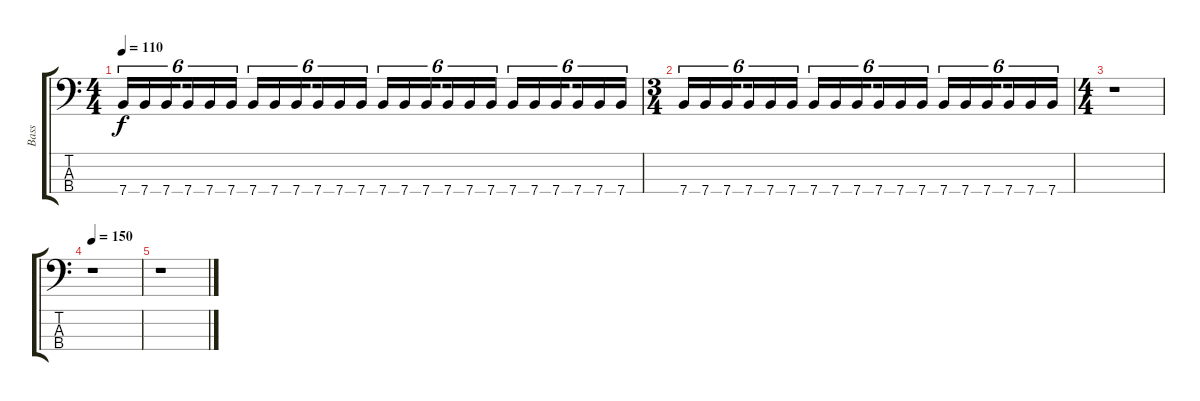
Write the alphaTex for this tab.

\track ("Bass" "Bass") {instrument electricbasspick}
\staff {score tabs}
\tuning (G2 D2 A1 E1) {hide}
\ts (4 4)
\tempo 110
\clef f4
\ks c
7.4.16{tu (6 4) dy f} 7.4.16{tu (6 4)} 7.4.16{tu (6 4) beam splitsecondary} 7.4.16{tu (6 4)} 7.4.16{tu (6 4)} 7.4.16{tu (6 4)} 7.4.16{tu (6 4)} 7.4.16{tu (6 4)} 7.4.16{tu (6 4) beam splitsecondary} 7.4.16{tu (6 4)} 7.4.16{tu (6 4)} 7.4.16{tu (6 4)} 7.4.16{tu (6 4)} 7.4.16{tu (6 4)} 7.4.16{tu (6 4) beam splitsecondary} 7.4.16{tu (6 4)} 7.4.16{tu (6 4)} 7.4.16{tu (6 4)} 7.4.16{tu (6 4)} 7.4.16{tu (6 4)} 7.4.16{tu (6 4) beam splitsecondary} 7.4.16{tu (6 4)} 7.4.16{tu (6 4)} 7.4.16{tu (6 4)} |
\ts (3 4)
7.4.16{tu (6 4)} 7.4.16{tu (6 4)} 7.4.16{tu (6 4) beam splitsecondary} 7.4.16{tu (6 4)} 7.4.16{tu (6 4)} 7.4.16{tu (6 4)} 7.4.16{tu (6 4)} 7.4.16{tu (6 4)} 7.4.16{tu (6 4) beam splitsecondary} 7.4.16{tu (6 4)} 7.4.16{tu (6 4)} 7.4.16{tu (6 4)} 7.4.16{tu (6 4)} 7.4.16{tu (6 4)} 7.4.16{tu (6 4) beam splitsecondary} 7.4.16{tu (6 4)} 7.4.16{tu (6 4)} 7.4.16{tu (6 4)} |
\ts (4 4)
r.1 |
\tempo 150
r.1 |
r.1
